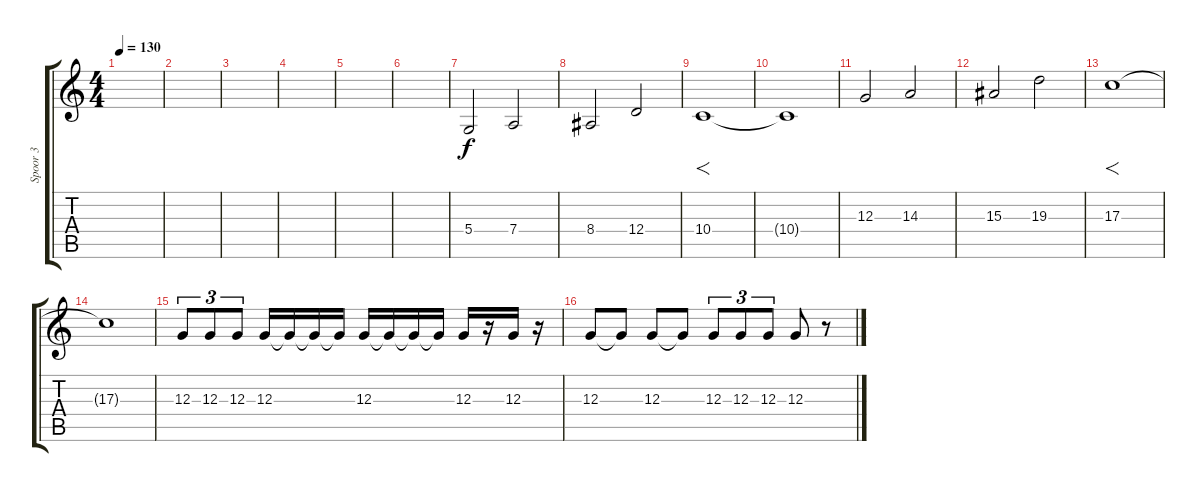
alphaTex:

\track ("Spoor 3" "Spoor 3") {instrument brasssection}
\staff {score tabs}
\tuning (E4 B3 G3 D3 A2 E2) {hide}
\ts (4 4)
\tempo 130
\clef g2
\ks c
|
|
|
|
|
|
5.4.2 7.4.2 |
8.4.2 12.4.2 |
10.4.1{f} |
10.4{t}.1 |
12.3.2 14.3.2 |
15.3.2 19.3.2 |
17.3.1{f} |
17.3{t}.1 |
12.3.8{tu (3 2)} 12.3.8{tu (3 2)} 12.3.8{tu (3 2)} 12.3.16 12.3{t}.16 12.3{t}.16 12.3{t}.16 12.3.16 12.3{t}.16 12.3{t}.16 12.3{t}.16 12.3.16 r.16 12.3.16 r.16 |
12.3.8 12.3{t}.8 12.3.8 12.3{t}.8 12.3.8{tu (3 2)} 12.3.8{tu (3 2)} 12.3.8{tu (3 2)} 12.3.8 r.8
